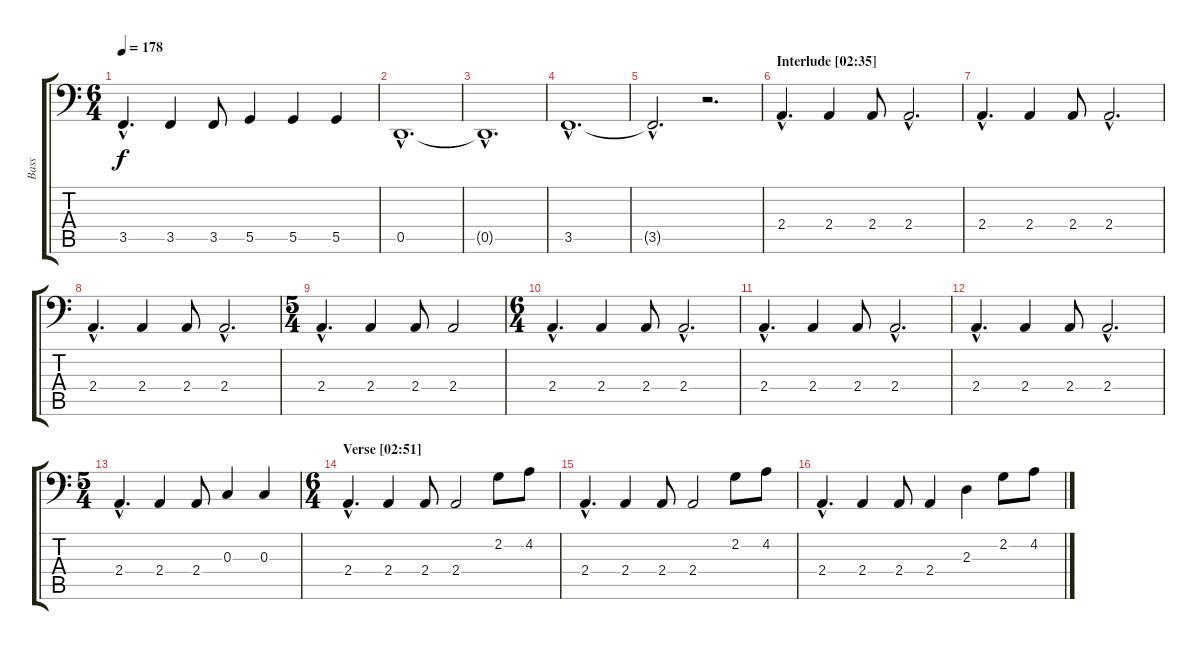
\track ("Bass" "Bass") {instrument electricbassfinger}
\staff {score tabs}
\tuning (Bb2 F2 C2 G1 D1 A0) {hide}
\ts (6 4)
\tempo 178
\clef f4
\ks c
3.5{hac}.4{d dy f} 3.5.4 3.5.8 5.5.4 5.5.4 5.5.4 |
\section ("" "")
0.5{hac}.1{d} |
0.5{hac t}.1{d} |
3.5{hac}.1{d} |
3.5{hac t}.2{d} r.2{d} |
\section ("" "Interlude [02:35]")
2.4{hac}.4{d} 2.4.4 2.4.8 2.4{hac}.2{d} |
2.4{hac}.4{d} 2.4.4 2.4.8 2.4{hac}.2{d} |
2.4{hac}.4{d} 2.4.4 2.4.8 2.4{hac}.2{d} |
\ts (5 4)
2.4{hac}.4{d} 2.4.4 2.4.8 2.4.2 |
\ts (6 4)
2.4{hac}.4{d} 2.4.4 2.4.8 2.4{hac}.2{d} |
2.4{hac}.4{d} 2.4.4 2.4.8 2.4{hac}.2{d} |
2.4{hac}.4{d} 2.4.4 2.4.8 2.4{hac}.2{d} |
\ts (5 4)
2.4{hac}.4{d} 2.4.4 2.4.8 0.3.4 0.3.4 |
\ts (6 4)
\section ("" "Verse [02:51]")
2.4{hac}.4{d} 2.4.4 2.4.8 2.4.2 2.2.8 4.2.8 |
2.4{hac}.4{d} 2.4.4 2.4.8 2.4.2 2.2.8 4.2.8 |
2.4{hac}.4{d} 2.4.4 2.4.8 2.4.4 2.3.4 2.2.8 4.2.8
